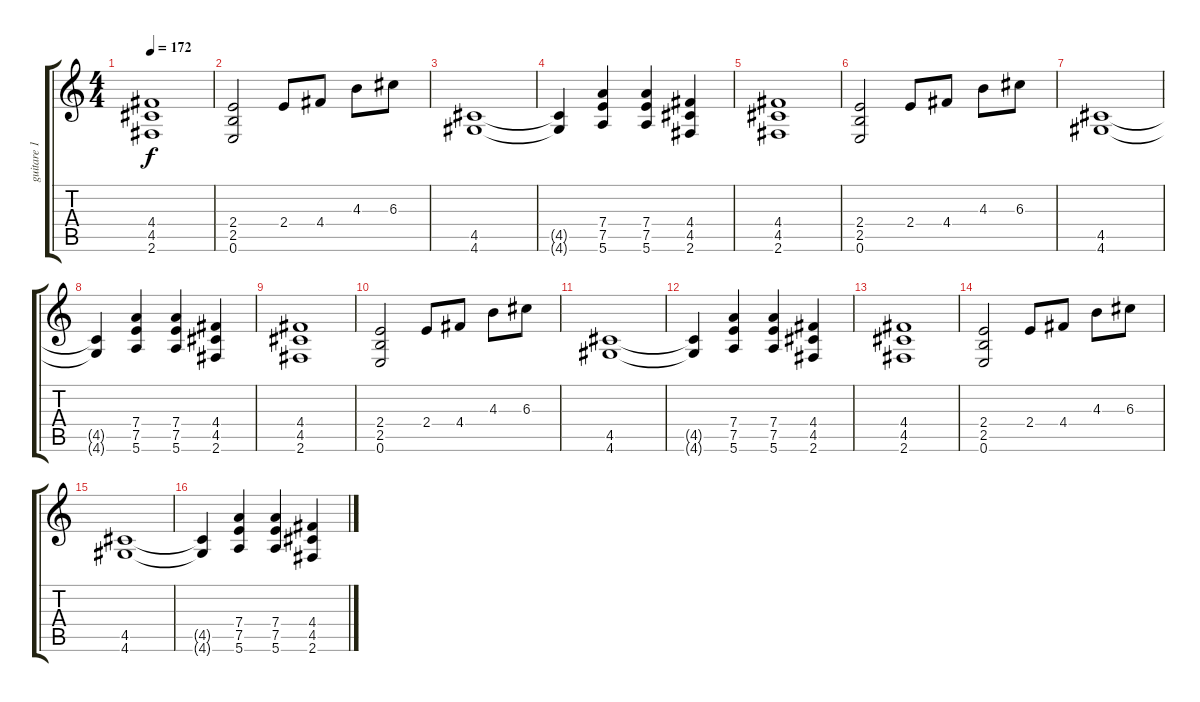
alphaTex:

\track ("guitare 1" "guitare 1") {instrument distortionguitar}
\staff {score tabs}
\tuning (E4 B3 G3 D3 A2 E2) {hide}
\ts (4 4)
\tempo 172
\clef g2
\ks c
(4.4 4.5 2.6).1{dy f} |
(2.4 2.5 0.6).2 2.4.8 4.4.8 4.3.8 6.3.8 |
(4.5 4.6).1 |
(4.5{t} 4.6{t}).4 (7.4 7.5 5.6).4 (7.4 7.5 5.6).4 (4.4 4.5 2.6).4 |
(4.4 4.5 2.6).1 |
(2.4 2.5 0.6).2 2.4.8 4.4.8 4.3.8 6.3.8 |
(4.5 4.6).1 |
(4.5{t} 4.6{t}).4 (7.4 7.5 5.6).4 (7.4 7.5 5.6).4 (4.4 4.5 2.6).4 |
(4.4 4.5 2.6).1 |
(2.4 2.5 0.6).2 2.4.8 4.4.8 4.3.8 6.3.8 |
(4.5 4.6).1 |
(4.5{t} 4.6{t}).4 (7.4 7.5 5.6).4 (7.4 7.5 5.6).4 (4.4 4.5 2.6).4 |
(4.4 4.5 2.6).1 |
(2.4 2.5 0.6).2 2.4.8 4.4.8 4.3.8 6.3.8 |
(4.5 4.6).1 |
(4.5{t} 4.6{t}).4 (7.4 7.5 5.6).4 (7.4 7.5 5.6).4 (4.4 4.5 2.6).4
